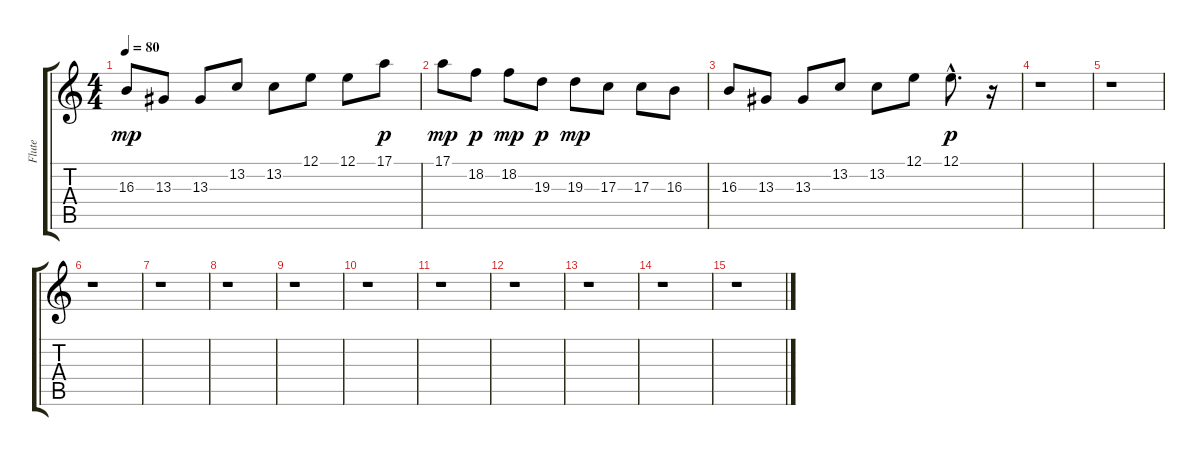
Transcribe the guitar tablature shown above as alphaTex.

\track ("Flute" "Flute") {instrument flute}
\staff {score tabs}
\tuning (E4 B3 G3 D3 A2 E2) {hide}
\ts (4 4)
\tempo 80
\clef g2
\ks c
16.3.8{dy mp} 13.3.8 13.3.8 13.2.8 13.2.8 12.1.8 12.1.8 17.1.8{dy p} |
17.1.8{dy mp} 18.2.8{dy p} 18.2.8{dy mp} 19.3.8{dy p} 19.3.8{dy mp} 17.3.8 17.3.8 16.3.8 |
16.3.8 13.3.8 13.3.8 13.2.8 13.2.8 12.1.8 12.1{hac}.8{d dy p} r.16 |
r.1 |
r.1 |
r.1 |
r.1 |
r.1 |
r.1 |
r.1 |
r.1 |
r.1 |
r.1 |
r.1 |
r.1
